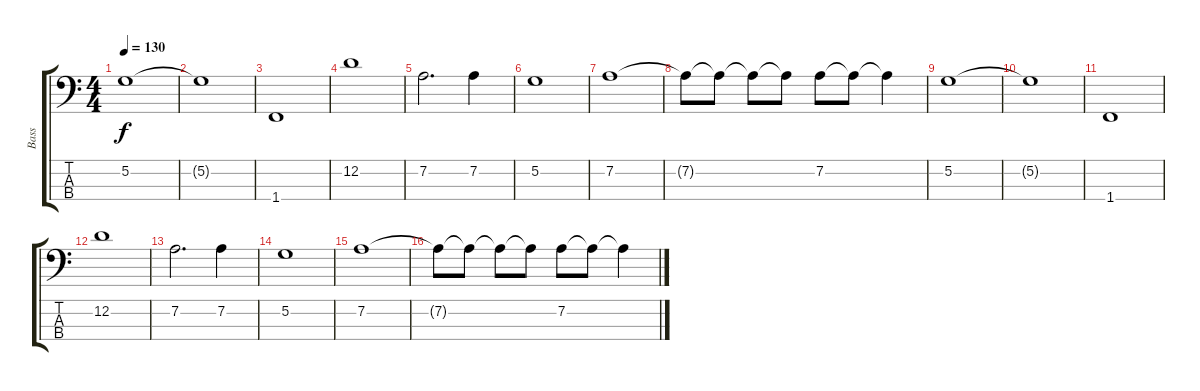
\track ("Bass" "Bass") {instrument electricbassfinger}
\staff {score tabs}
\tuning (G2 D2 A1 E1) {hide}
\ts (4 4)
\tempo 130
\clef f4
\ks c
5.2.1{dy f} |
5.2{t}.1 |
1.4.1 |
12.2.1 |
7.2.2{d} 7.2.4 |
5.2.1 |
7.2.1 |
7.2{t}.8 7.2{t}.8 7.2{t}.8 7.2{t}.8 7.2.8 7.2{t}.8 7.2{t}.4 |
5.2.1 |
5.2{t}.1 |
1.4.1 |
12.2.1 |
7.2.2{d} 7.2.4 |
5.2.1 |
7.2.1 |
7.2{t}.8 7.2{t}.8 7.2{t}.8 7.2{t}.8 7.2.8 7.2{t}.8 7.2{t}.4
